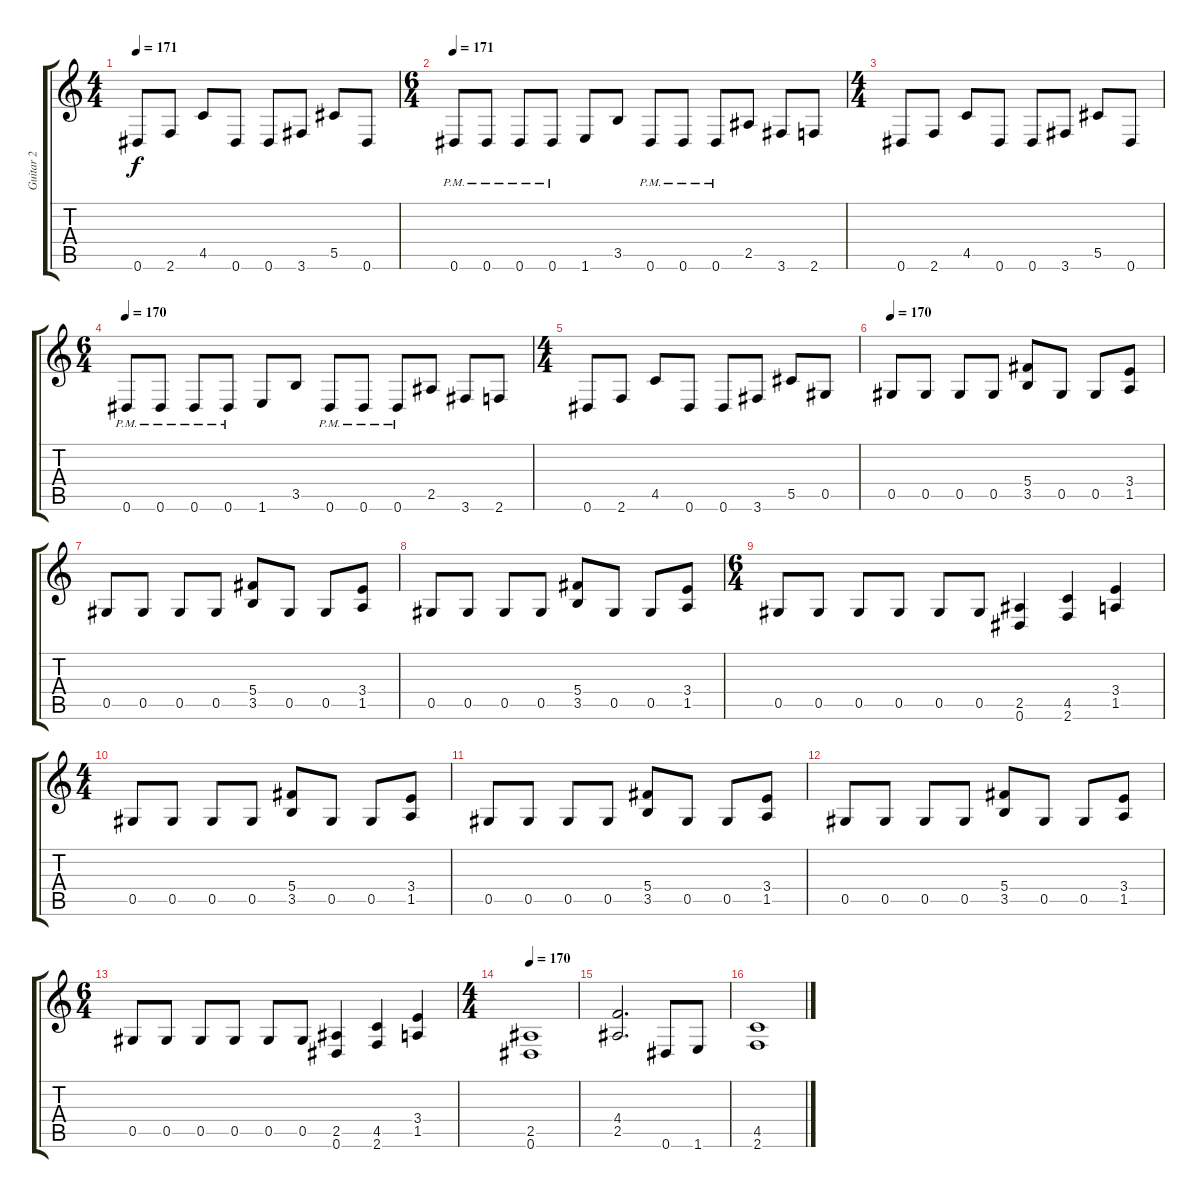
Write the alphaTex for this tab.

\track ("Guitar 2" "Guitar 2") {instrument overdrivenguitar}
\staff {score tabs}
\tuning (Eb4 Bb3 Gb3 Db3 Ab2 Eb2) {hide}
\ts (4 4)
\tempo 171
\clef g2
\ks c
0.6.8{dy f} 2.6.8 4.5.8 0.6.8 0.6.8 3.6.8 5.5.8 0.6.8 |
\ts (6 4)
\tempo 170
\tempo 171
0.6{pm}.8 0.6{pm}.8 0.6{pm}.8 0.6{pm}.8 1.6.8 3.5.8 0.6{pm}.8 0.6{pm}.8 0.6{pm}.8 2.5.8 3.6.8 2.6.8 |
\ts (4 4)
0.6.8 2.6.8 4.5.8 0.6.8 0.6.8 3.6.8 5.5.8 0.6.8 |
\ts (6 4)
\tempo 170
0.6{pm}.8 0.6{pm}.8 0.6{pm}.8 0.6{pm}.8 1.6.8 3.5.8 0.6{pm}.8 0.6{pm}.8 0.6{pm}.8 2.5.8 3.6.8 2.6.8 |
\ts (4 4)
0.6.8 2.6.8 4.5.8 0.6.8 0.6.8 3.6.8 5.5.8 0.5.8 |
\tempo 170
0.5.8 0.5.8 0.5.8 0.5.8 (5.4 3.5).8 0.5.8 0.5.8 (3.4 1.5).8 |
0.5.8 0.5.8 0.5.8 0.5.8 (5.4 3.5).8 0.5.8 0.5.8 (3.4 1.5).8 |
0.5.8 0.5.8 0.5.8 0.5.8 (5.4 3.5).8 0.5.8 0.5.8 (3.4 1.5).8 |
\ts (6 4)
0.5.8 0.5.8 0.5.8 0.5.8 0.5.8 0.5.8 (2.5 0.6).4 (4.5 2.6).4 (3.4 1.5).4 |
\ts (4 4)
0.5.8 0.5.8 0.5.8 0.5.8 (5.4 3.5).8 0.5.8 0.5.8 (3.4 1.5).8 |
0.5.8 0.5.8 0.5.8 0.5.8 (5.4 3.5).8 0.5.8 0.5.8 (3.4 1.5).8 |
0.5.8 0.5.8 0.5.8 0.5.8 (5.4 3.5).8 0.5.8 0.5.8 (3.4 1.5).8 |
\ts (6 4)
0.5.8 0.5.8 0.5.8 0.5.8 0.5.8 0.5.8 (2.5 0.6).4 (4.5 2.6).4 (3.4 1.5).4 |
\ts (4 4)
\tempo 170
(2.5 0.6).1 |
(4.4 2.5).2{d} 0.6.8 1.6.8 |
(4.5 2.6).1
